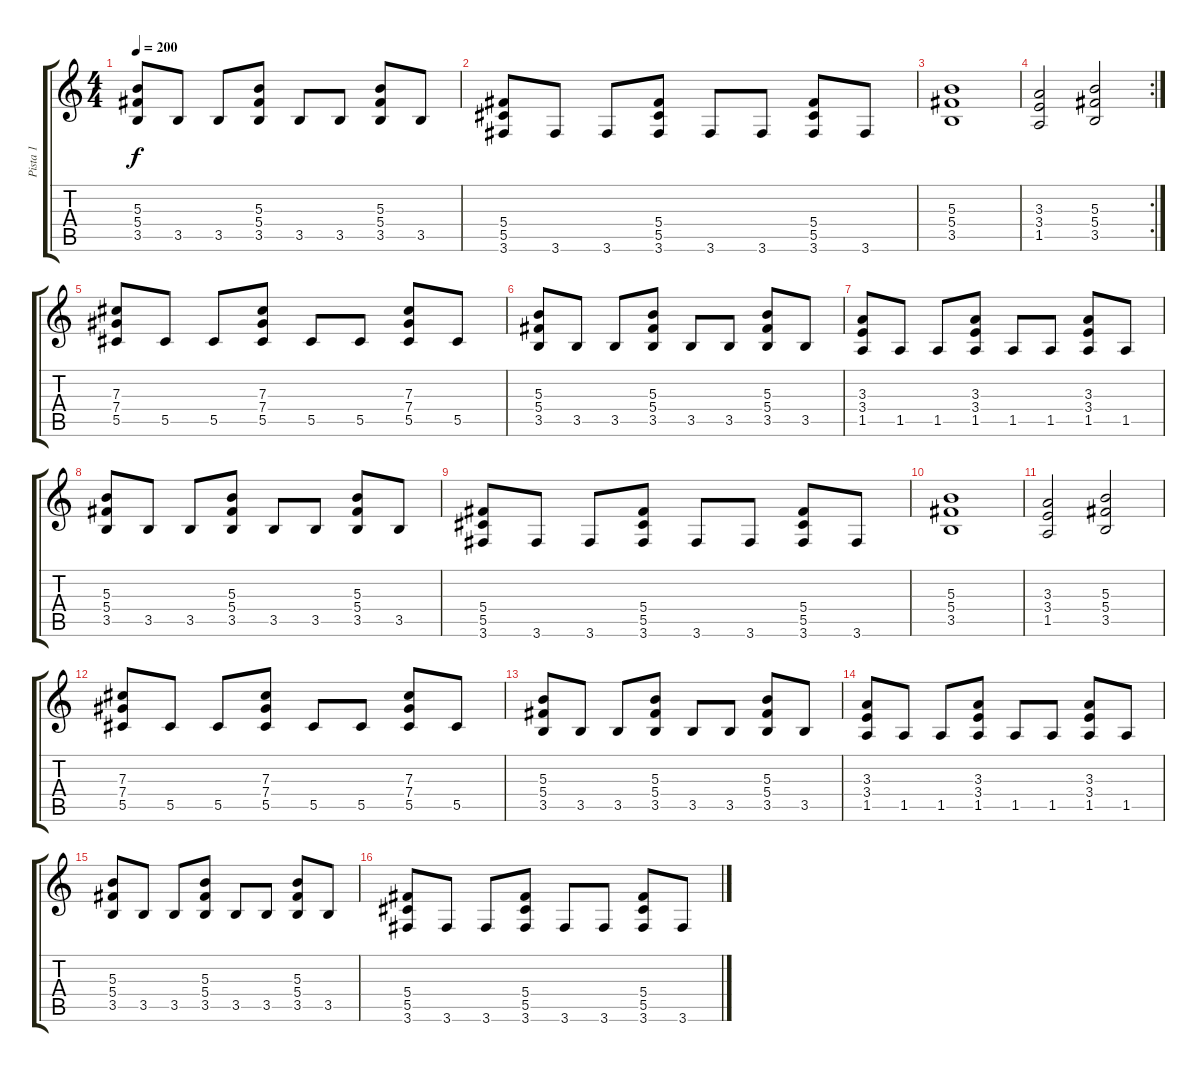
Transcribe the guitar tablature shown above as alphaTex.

\track ("Pista 1" "Pista 1") {instrument distortionguitar}
\staff {score tabs}
\tuning (Eb4 Bb3 Gb3 Db3 Ab2 Eb2) {hide}
\ts (4 4)
\tempo 200
\clef g2
\ks c
(5.3 5.4 3.5).8{dy f} 3.5.8 3.5.8 (5.3 5.4 3.5).8 3.5.8 3.5.8 (5.3 5.4 3.5).8 3.5.8 |
(5.4 5.5 3.6).8 3.6.8 3.6.8 (5.4 5.5 3.6).8 3.6.8 3.6.8 (5.4 5.5 3.6).8 3.6.8 |
(5.3 5.4 3.5).1 |
\rc 2
(3.3 3.4 1.5).2 (5.3 5.4 3.5).2 |
(7.3 7.4 5.5).8{volume 13} 5.5.8 5.5.8 (7.3 7.4 5.5).8 5.5.8 5.5.8 (7.3 7.4 5.5).8 5.5.8 |
(5.3 5.4 3.5).8 3.5.8 3.5.8 (5.3 5.4 3.5).8 3.5.8 3.5.8 (5.3 5.4 3.5).8 3.5.8 |
(3.3 3.4 1.5).8{volume 11} 1.5.8 1.5.8 (3.3 3.4 1.5).8 1.5.8 1.5.8 (3.3 3.4 1.5).8 1.5.8 |
(5.3 5.4 3.5).8 3.5.8 3.5.8 (5.3 5.4 3.5).8 3.5.8 3.5.8 (5.3 5.4 3.5).8 3.5.8 |
(5.4 5.5 3.6).8{volume 9} 3.6.8 3.6.8 (5.4 5.5 3.6).8 3.6.8 3.6.8 (5.4 5.5 3.6).8 3.6.8 |
(5.3 5.4 3.5).1 |
(3.3 3.4 1.5).2{volume 7} (5.3 5.4 3.5).2 |
(7.3 7.4 5.5).8{volume 6} 5.5.8 5.5.8 (7.3 7.4 5.5).8 5.5.8 5.5.8 (7.3 7.4 5.5).8 5.5.8 |
(5.3 5.4 3.5).8{volume 5} 3.5.8 3.5.8 (5.3 5.4 3.5).8 3.5.8 3.5.8 (5.3 5.4 3.5).8 3.5.8 |
(3.3 3.4 1.5).8{volume 5} 1.5.8 1.5.8 (3.3 3.4 1.5).8 1.5.8 1.5.8 (3.3 3.4 1.5).8 1.5.8 |
(5.3 5.4 3.5).8{volume 4} 3.5.8 3.5.8 (5.3 5.4 3.5).8 3.5.8 3.5.8 (5.3 5.4 3.5).8 3.5.8 |
(5.4 5.5 3.6).8{volume 3} 3.6.8 3.6.8 (5.4 5.5 3.6).8 3.6.8 3.6.8 (5.4 5.5 3.6).8 3.6.8
